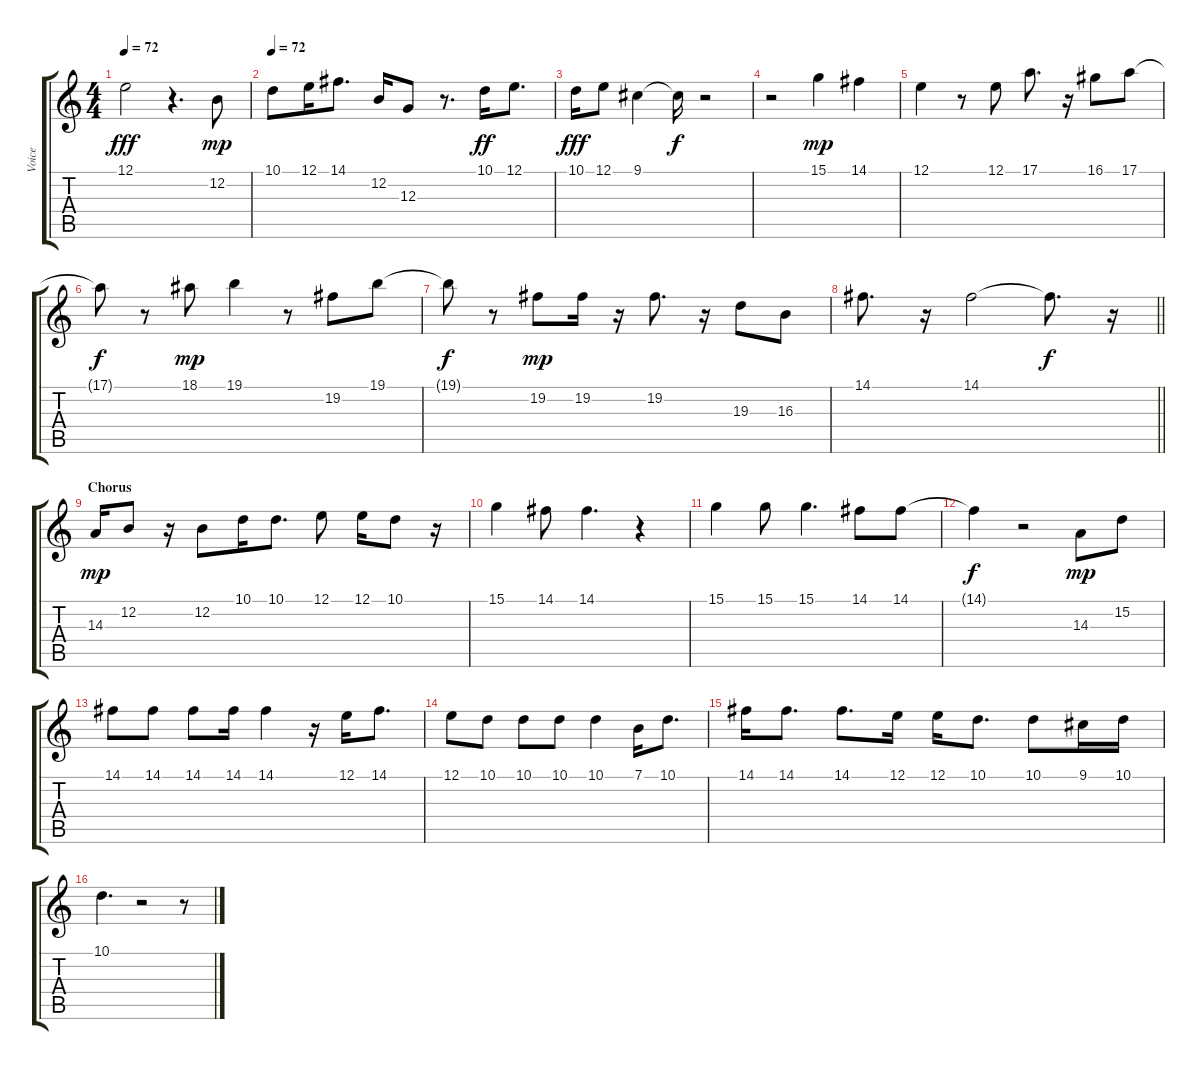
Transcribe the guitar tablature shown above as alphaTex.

\track ("Voice" "Voice") {instrument tenorsax}
\staff {score tabs}
\tuning (E4 B3 G3 D3 A2 E2) {hide}
\ts (4 4)
\tempo 72
\clef g2
\ks c
12.1.2{dy fff} r.4{d} 12.2.8{dy mp} |
\tempo 72
10.1.8 12.1.16 14.1.8{d} 12.2.16 12.3.8 r.8{d} 10.1.16{dy ff} 12.1.8{d} |
10.1.16{dy fff} 12.1.8 9.1.4 9.1{t}.16{dy f} r.2 |
r.2 15.1.4{dy mp} 14.1.4 |
12.1.4 r.8 12.1.8 17.1.8{d} r.16 16.1.8 17.1.8 |
17.1{t}.8{dy f} r.8 18.1.8{dy mp} 19.1.4 r.8 19.2.8 19.1.8 |
19.1{t}.8{dy f} r.8 19.2.8{dy mp} 19.2.16 r.16 19.2.8{d} r.16 19.3.8 16.3.8 |
\barLineRight lightlight
14.1.8{d} r.16 14.1.2 14.1{t}.8{d dy f} r.16 |
\section ("" "Chorus")
14.3.16{dy mp} 12.2.8 r.16 12.2.8 10.1.16 10.1.8{d} 12.1.8 12.1.16 10.1.8 r.16 |
15.1.4 14.1.8 14.1.4{d} r.4 |
15.1.4 15.1.8 15.1.4{d} 14.1.8 14.1.8 |
14.1{t}.4{dy f} r.2 14.3.8{dy mp} 15.2.8 |
14.1.8 14.1.8 14.1.8 14.1.16 14.1.4 r.16 12.1.16 14.1.8{d} |
12.1.8 10.1.8 10.1.8 10.1.8 10.1.4 7.1.16 10.1.8{d} |
14.1.16 14.1.8{d} 14.1.8{d} 12.1.16 12.1.16 10.1.8{d} 10.1.8 9.1.16 10.1.16 |
10.1.4{d} r.2 r.8
